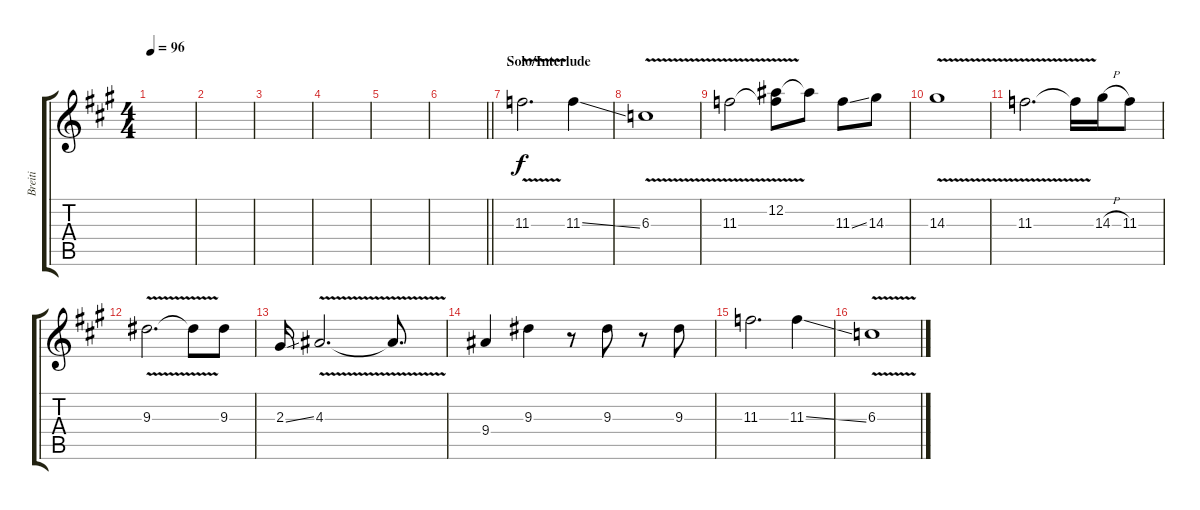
\track ("Breiti" "Breiti") {instrument acousticguitarsteel}
\staff {score tabs}
\tuning (Eb4 Bb3 Gb3 Db3 Ab2 Eb2) {hide}
\ts (4 4)
\tempo 96
\clef g2
\ks a
|
|
|
|
|
\barLineRight lightlight
|
\section ("" "Solo/Interlude")
11.3{v}.2{d} 11.3{ss}.4 |
6.3{v}.1 |
11.3{v}.2 (12.2 11.3{t}).8 12.2{t}.8 11.3{ss}.8 14.3.8 |
14.3{v}.1 |
11.3{v}.2{d} 11.3{t}.16 14.3{h}.16 11.3.8 |
9.3{v}.2{d} 9.3{t}.8 9.3.8 |
2.3{ss}.16 4.3{v}.2{d} 4.3{t}.8{d} |
9.4.4 9.3.4 r.8 9.3.8 r.8 9.3.8 |
11.3.2{d} 11.3{ss}.4 |
6.3{v}.1
